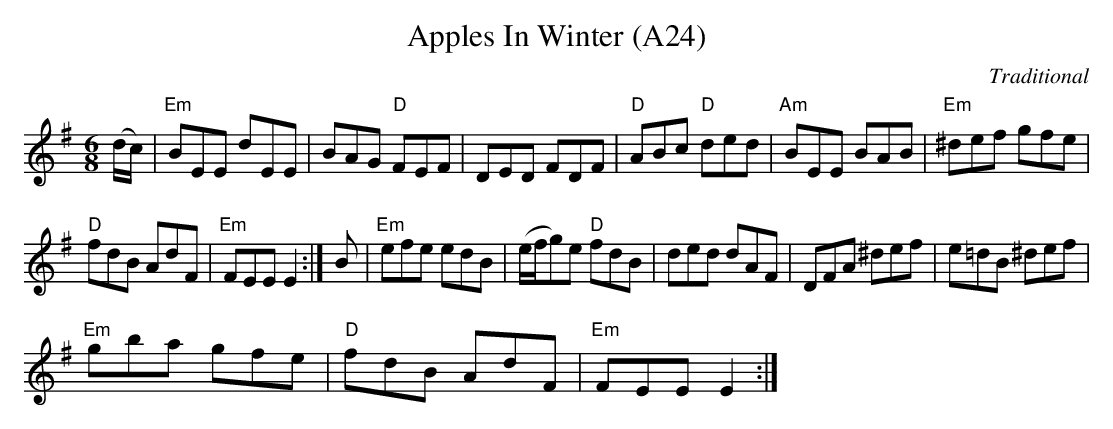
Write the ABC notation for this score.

X:1
T:Apples In Winter (A24)
C:Traditional
K:EMinor
M:6/8
L:1/8
(d/c/)|"Em"BEE dEE|BAG "D"FEF|DED FDF|\
"D"ABc "D"ded|"Am"BEE BAB|"Em"^def gfe|
"D"fdB AdF|"Em"FEE E2:| B|"Em"efe edB|(e/f/g)e "D"fdB|\
ded dAF|DFA ^def| e=dB ^def|
"Em"gba gfe|"D"fdB AdF|"Em"FEE E2:|
